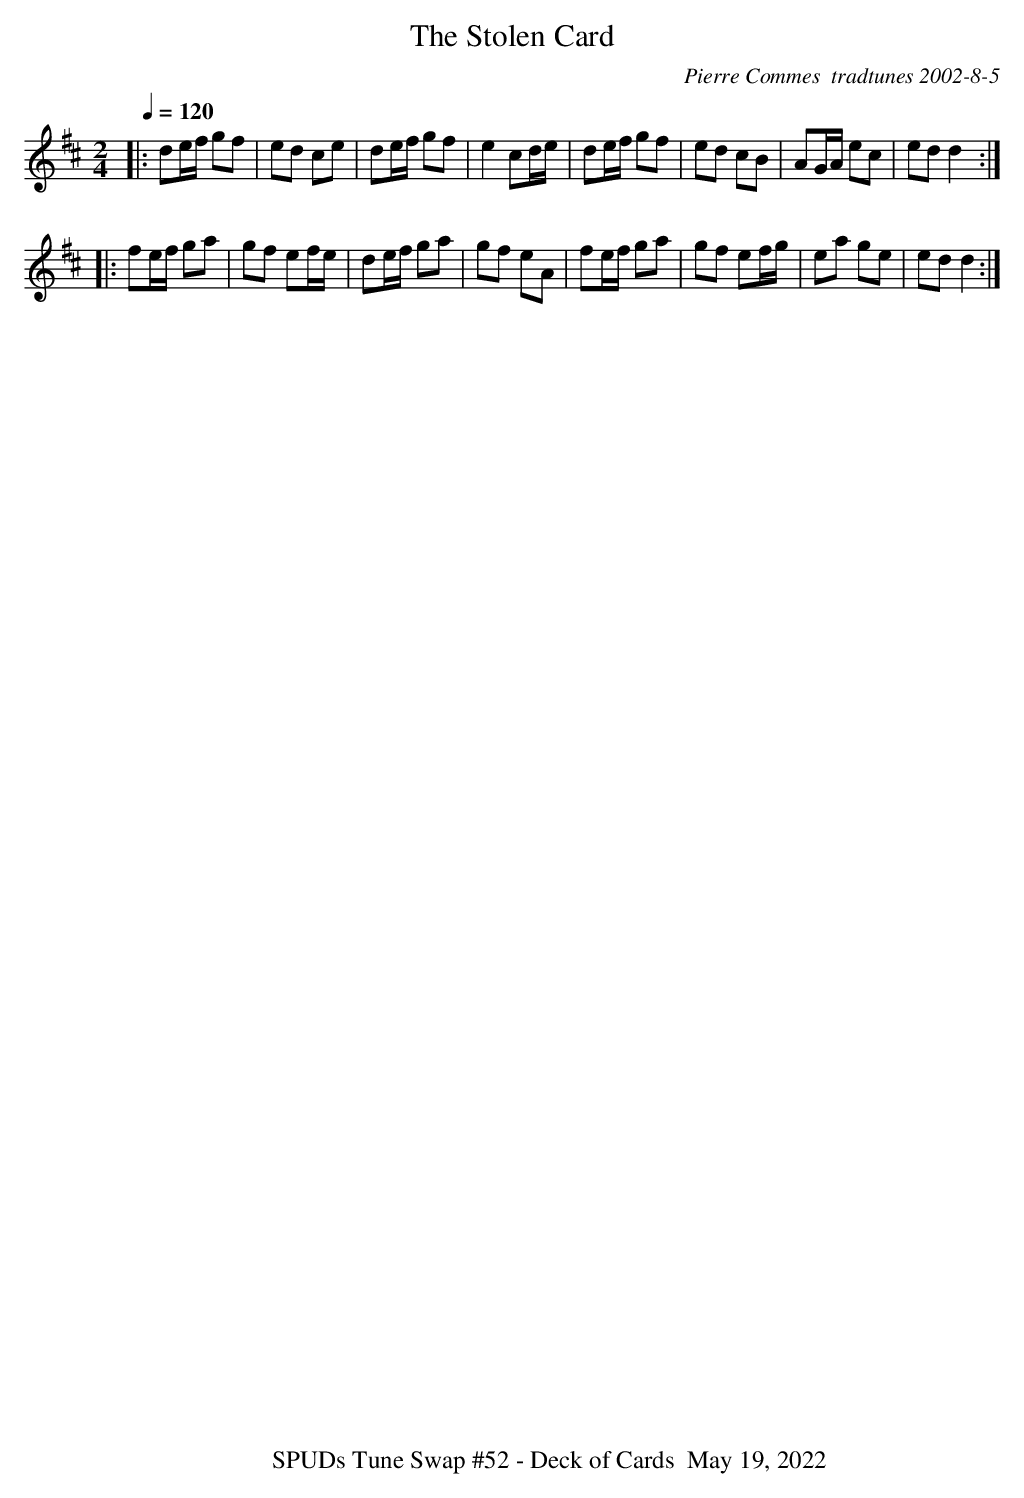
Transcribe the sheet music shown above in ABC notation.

X:1
T:Stolen Card, The
C:Pierre Commes  tradtunes 2002-8-5
Q:1/4=120
M:2/4
L:1/8
K:D
|:de/f/ gf |ed ce |de/f/ gf |e2 cd/e/ |\
de/f/ gf |ed cB |AG/A/ ec |ed d2 :|
|:fe/f/ ga |gf ef/e/ |de/f/ ga |gf eA |\
fe/f/ ga |gf ef/g/ |ea ge |ed d2 :|
